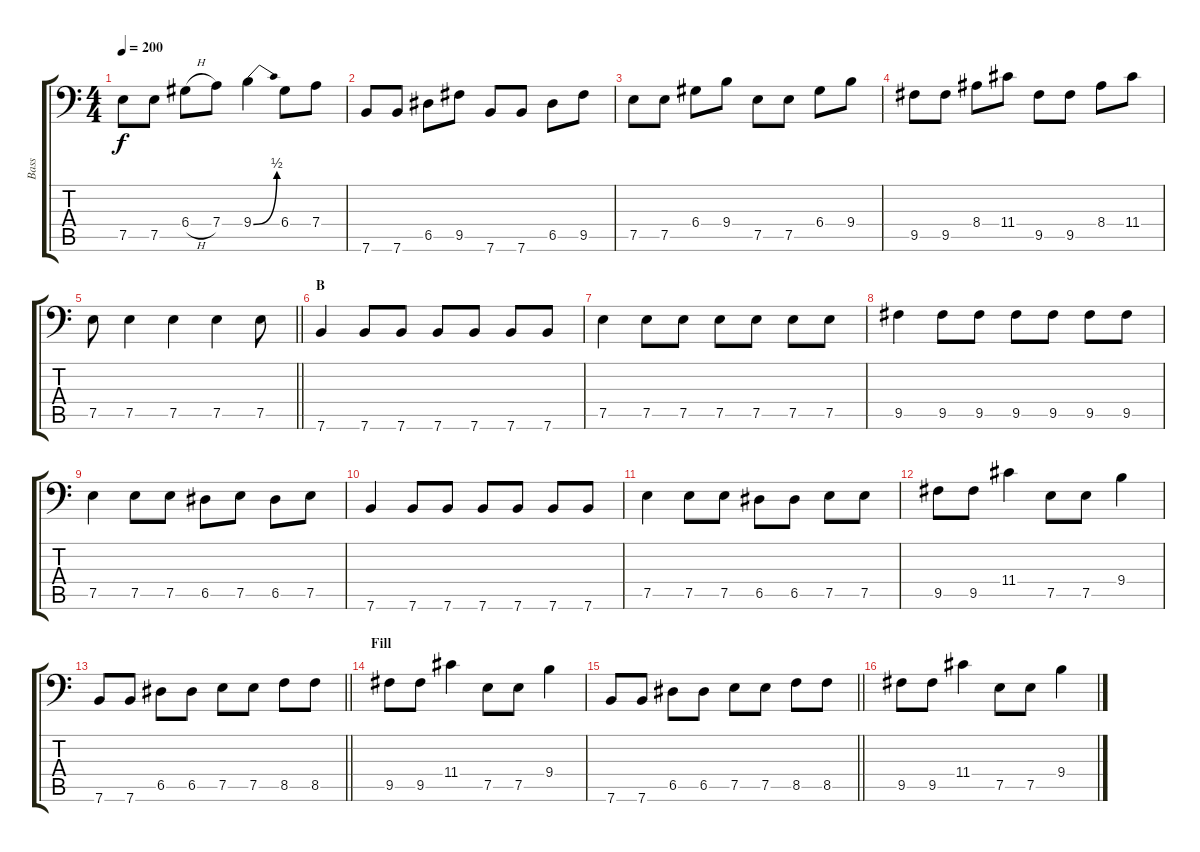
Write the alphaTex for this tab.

\track ("Bass" "Bass") {mute instrument electricbasspick}
\staff {score tabs}
\tuning (E3 B2 G2 D2 A1 E1) {hide}
\ts (4 4)
\tempo 200
\clef f4
\ks c
7.5.8{dy f} 7.5.8 6.4{h}.8 7.4.8 9.4{be (bend 0 0 60 2)}.4 6.4.8 7.4.8 |
7.6.8 7.6.8 6.5.8 9.5.8 7.6.8 7.6.8 6.5.8 9.5.8 |
7.5.8 7.5.8 6.4.8 9.4.8 7.5.8 7.5.8 6.4.8 9.4.8 |
9.5.8 9.5.8 8.4.8 11.4.8 9.5.8 9.5.8 8.4.8 11.4.8 |
\barLineRight lightlight
7.5.8 7.5.4 7.5.4 7.5.4 7.5.8 |
\section ("" "B")
7.6.4 7.6.8 7.6.8 7.6.8 7.6.8 7.6.8 7.6.8 |
7.5.4 7.5.8 7.5.8 7.5.8 7.5.8 7.5.8 7.5.8 |
9.5.4 9.5.8 9.5.8 9.5.8 9.5.8 9.5.8 9.5.8 |
7.5.4 7.5.8 7.5.8 6.5.8 7.5.8 6.5.8 7.5.8 |
7.6.4 7.6.8 7.6.8 7.6.8 7.6.8 7.6.8 7.6.8 |
7.5.4 7.5.8 7.5.8 6.5.8 6.5.8 7.5.8 7.5.8 |
9.5.8 9.5.8 11.4.4 7.5.8 7.5.8 9.4.4 |
\barLineRight lightlight
7.6.8 7.6.8 6.5.8 6.5.8 7.5.8 7.5.8 8.5.8 8.5.8 |
\section ("" "Fill")
9.5.8 9.5.8 11.4.4 7.5.8 7.5.8 9.4.4 |
\barLineRight lightlight
7.6.8 7.6.8 6.5.8 6.5.8 7.5.8 7.5.8 8.5.8 8.5.8 |
9.5.8 9.5.8 11.4.4 7.5.8 7.5.8 9.4.4
